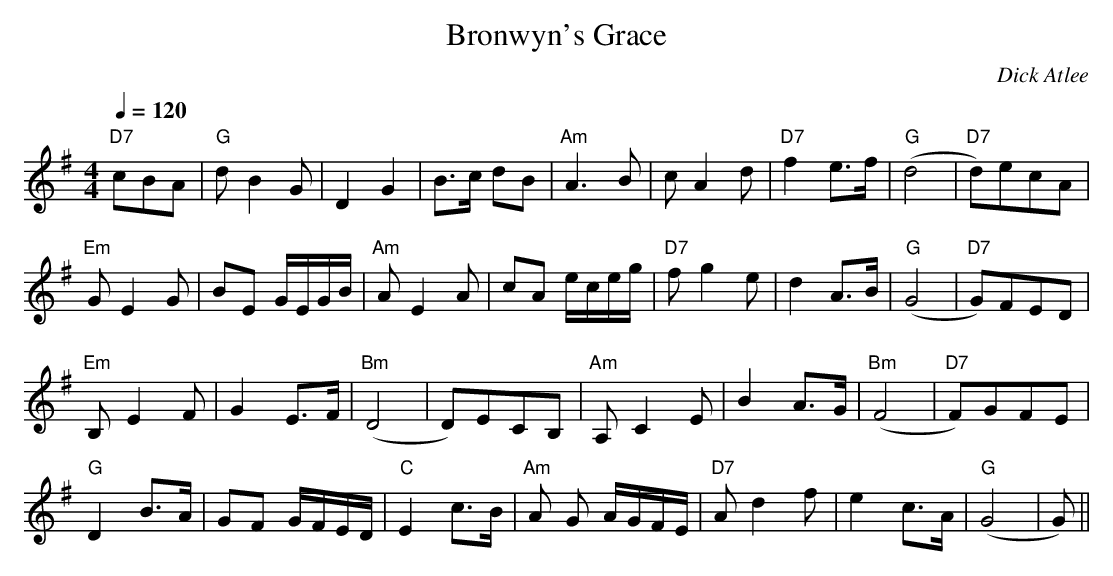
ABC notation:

X:1
T:Bronwyn's Grace
M:4/4
Q:1/4=120
C:Dick Atlee
K:G
"D7" cBA | "G" d B2 G | D2 G2 | B>c dB | "Am" A3 B |
c A2 d | "D7" f2 e>f | "G" (d4 | "D7" d)ecA | !
"Em" G E2 G | BE G/2E/2G/2B/2 | "Am" A E2 A | cA e/2c/2e/2g/2 |
"D7" f g2 e | d2 A>B | "G" (G4 | "D7" G)FED | !
"Em" B, E2 F | G2 E>F | "Bm" (D4 | D)ECB, |
"Am" A, C2 E | B2 A>G | "Bm" (F4 | "D7" F)GFE | !
"G" D2 B>A | GF G/2F/2E/2D/2 | "C" E2 c>B | "Am" A G A/2G/2F/2E/2 |
"D7" A d2 f | e2 c>A | "G" (G4 | G) ||
